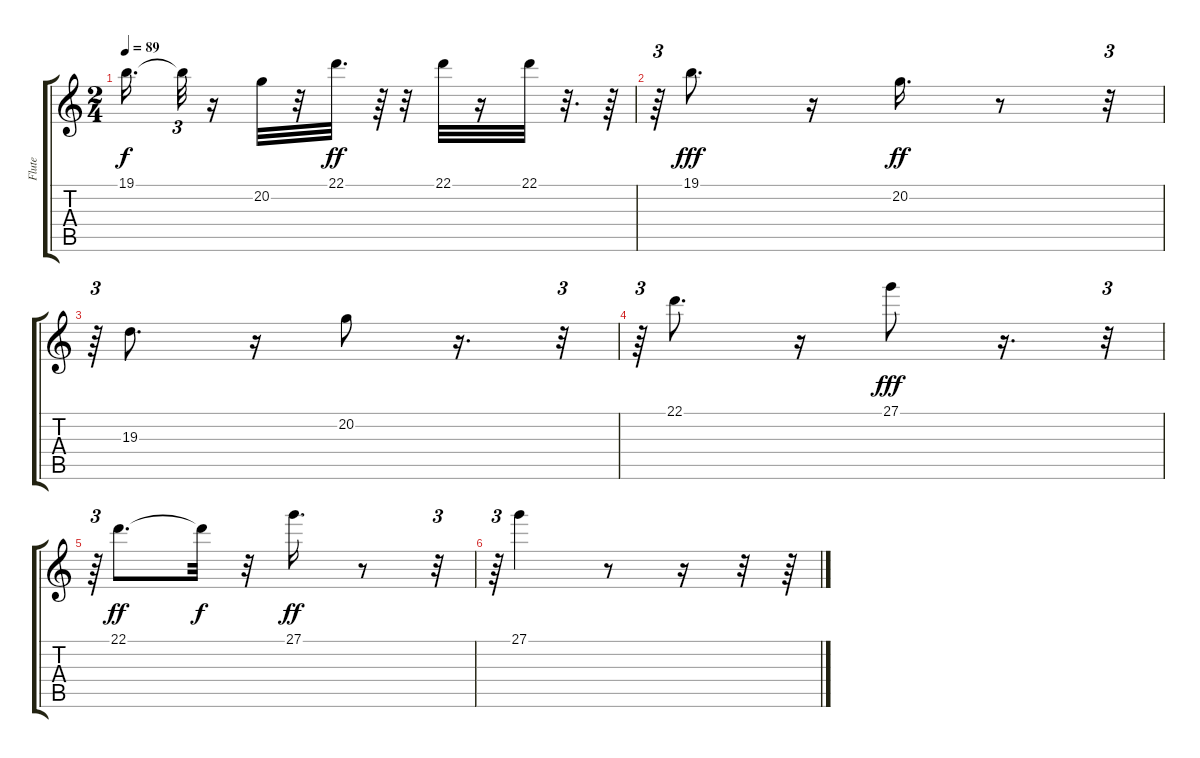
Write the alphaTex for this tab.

\track ("Flute" "Flute") {instrument flute}
\staff {score tabs}
\tuning (E4 B3 G3 D3 A2 E2) {hide}
\ts (2 4)
\tempo 89
\clef g2
\ks c
19.1{t}.16{d dy f} 19.1{t}.32{tu (3 2)} r.16 20.2.32 r.32 22.1.32{d dy ff} r.64 r.32 22.1.32 r.16 22.1.32 r.32{d} r.64 |
r.64{tu (3 2)} 19.1.8{d dy fff} r.16 20.2.16{d dy ff} r.8 r.32{tu (3 2)} |
r.64{tu (3 2)} 19.3.8{d} r.16 20.2.8 r.16{d} r.32{tu (3 2)} |
r.64{tu (3 2)} 22.1.8{d} r.16 27.1.8{dy fff} r.16{d} r.32{tu (3 2)} |
r.64{tu (3 2)} 22.1.8{d dy ff} 22.1{t}.32{dy f} r.32 27.1.16{d dy ff} r.8 r.32{tu (3 2)} |
r.64{tu (3 2)} 27.1.4 r.8 r.16 r.32 r.64
